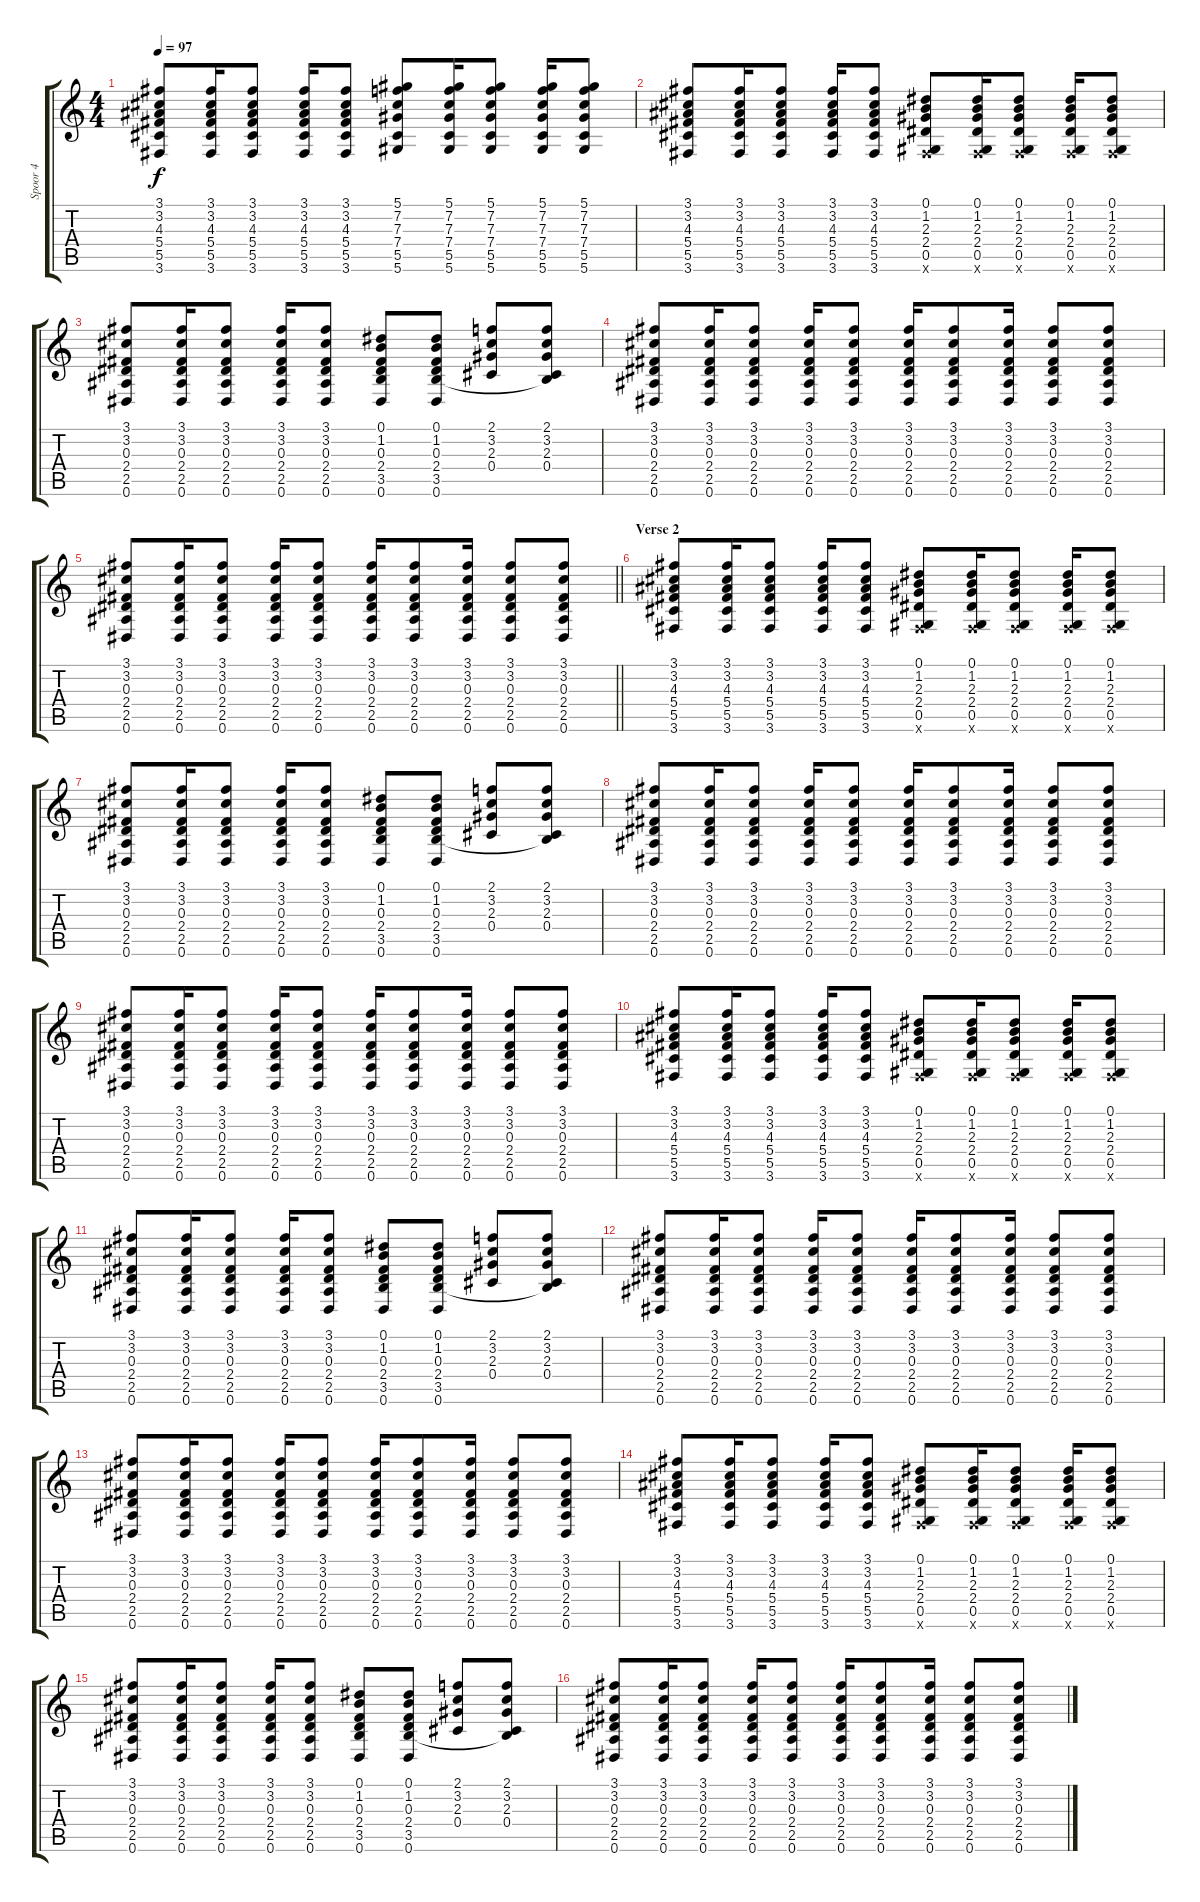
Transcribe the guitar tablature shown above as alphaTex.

\track ("Spoor 4" "Spoor 4") {instrument acousticguitarsteel}
\staff {score tabs}
\tuning (Eb4 Bb3 Gb3 Db3 Ab2 Eb2) {hide}
\ts (4 4)
\tempo 97
\clef g2
\ks c
(3.1 3.2 4.3 5.4 5.5 3.6).8{dy f} (3.1 3.2 4.3 5.4 5.5 3.6).16 (3.1 3.2 4.3 5.4 5.5 3.6).8 (3.1 3.2 4.3 5.4 5.5 3.6).16 (3.1 3.2 4.3 5.4 5.5 3.6).8 (5.1 7.2 7.3 7.4 5.5 5.6).8 (5.1 7.2 7.3 7.4 5.5 5.6).16 (5.1 7.2 7.3 7.4 5.5 5.6).8 (5.1 7.2 7.3 7.4 5.5 5.6).16 (5.1 7.2 7.3 7.4 5.5 5.6).8 |
(3.1 3.2 4.3 5.4 5.5 3.6).8 (3.1 3.2 4.3 5.4 5.5 3.6).16 (3.1 3.2 4.3 5.4 5.5 3.6).8 (3.1 3.2 4.3 5.4 5.5 3.6).16 (3.1 3.2 4.3 5.4 5.5 3.6).8 (0.1 1.2 2.3 2.4 0.5 3.6{x}).8 (0.1 1.2 2.3 2.4 0.5 3.6{x}).16 (0.1 1.2 2.3 2.4 0.5 3.6{x}).8 (0.1 1.2 2.3 2.4 0.5 3.6{x}).16 (0.1 1.2 2.3 2.4 0.5 3.6{x}).8 |
(3.1 3.2 0.3 2.4 2.5 0.6).8 (3.1 3.2 0.3 2.4 2.5 0.6).16 (3.1 3.2 0.3 2.4 2.5 0.6).8 (3.1 3.2 0.3 2.4 2.5 0.6).16 (3.1 3.2 0.3 2.4 2.5 0.6).8 (0.1 1.2 0.3 2.4 3.5 0.6).8 (0.1 1.2 0.3 2.4 3.5 0.6).8 (2.1 3.2 2.3 0.4).8 (2.1 3.2 2.3 0.4 3.5{t}).8 |
(3.1 3.2 0.3 2.4 2.5 0.6).8 (3.1 3.2 0.3 2.4 2.5 0.6).16 (3.1 3.2 0.3 2.4 2.5 0.6).8 (3.1 3.2 0.3 2.4 2.5 0.6).16 (3.1 3.2 0.3 2.4 2.5 0.6).8 (3.1 3.2 0.3 2.4 2.5 0.6).16 (3.1 3.2 0.3 2.4 2.5 0.6).8 (3.1 3.2 0.3 2.4 2.5 0.6).16 (3.1 3.2 0.3 2.4 2.5 0.6).8 (3.1 3.2 0.3 2.4 2.5 0.6).8 |
\barLineRight lightlight
(3.1 3.2 0.3 2.4 2.5 0.6).8 (3.1 3.2 0.3 2.4 2.5 0.6).16 (3.1 3.2 0.3 2.4 2.5 0.6).8 (3.1 3.2 0.3 2.4 2.5 0.6).16 (3.1 3.2 0.3 2.4 2.5 0.6).8 (3.1 3.2 0.3 2.4 2.5 0.6).16 (3.1 3.2 0.3 2.4 2.5 0.6).8 (3.1 3.2 0.3 2.4 2.5 0.6).16 (3.1 3.2 0.3 2.4 2.5 0.6).8 (3.1 3.2 0.3 2.4 2.5 0.6).8 |
\section ("" "Verse 2")
(3.1 3.2 4.3 5.4 5.5 3.6).8 (3.1 3.2 4.3 5.4 5.5 3.6).16 (3.1 3.2 4.3 5.4 5.5 3.6).8 (3.1 3.2 4.3 5.4 5.5 3.6).16 (3.1 3.2 4.3 5.4 5.5 3.6).8 (0.1 1.2 2.3 2.4 0.5 3.6{x}).8 (0.1 1.2 2.3 2.4 0.5 3.6{x}).16 (0.1 1.2 2.3 2.4 0.5 3.6{x}).8 (0.1 1.2 2.3 2.4 0.5 3.6{x}).16 (0.1 1.2 2.3 2.4 0.5 3.6{x}).8 |
(3.1 3.2 0.3 2.4 2.5 0.6).8 (3.1 3.2 0.3 2.4 2.5 0.6).16 (3.1 3.2 0.3 2.4 2.5 0.6).8 (3.1 3.2 0.3 2.4 2.5 0.6).16 (3.1 3.2 0.3 2.4 2.5 0.6).8 (0.1 1.2 0.3 2.4 3.5 0.6).8 (0.1 1.2 0.3 2.4 3.5 0.6).8 (2.1 3.2 2.3 0.4).8 (2.1 3.2 2.3 0.4 3.5{t}).8 |
(3.1 3.2 0.3 2.4 2.5 0.6).8 (3.1 3.2 0.3 2.4 2.5 0.6).16 (3.1 3.2 0.3 2.4 2.5 0.6).8 (3.1 3.2 0.3 2.4 2.5 0.6).16 (3.1 3.2 0.3 2.4 2.5 0.6).8 (3.1 3.2 0.3 2.4 2.5 0.6).16 (3.1 3.2 0.3 2.4 2.5 0.6).8 (3.1 3.2 0.3 2.4 2.5 0.6).16 (3.1 3.2 0.3 2.4 2.5 0.6).8 (3.1 3.2 0.3 2.4 2.5 0.6).8 |
(3.1 3.2 0.3 2.4 2.5 0.6).8 (3.1 3.2 0.3 2.4 2.5 0.6).16 (3.1 3.2 0.3 2.4 2.5 0.6).8 (3.1 3.2 0.3 2.4 2.5 0.6).16 (3.1 3.2 0.3 2.4 2.5 0.6).8 (3.1 3.2 0.3 2.4 2.5 0.6).16 (3.1 3.2 0.3 2.4 2.5 0.6).8 (3.1 3.2 0.3 2.4 2.5 0.6).16 (3.1 3.2 0.3 2.4 2.5 0.6).8 (3.1 3.2 0.3 2.4 2.5 0.6).8 |
(3.1 3.2 4.3 5.4 5.5 3.6).8 (3.1 3.2 4.3 5.4 5.5 3.6).16 (3.1 3.2 4.3 5.4 5.5 3.6).8 (3.1 3.2 4.3 5.4 5.5 3.6).16 (3.1 3.2 4.3 5.4 5.5 3.6).8 (0.1 1.2 2.3 2.4 0.5 3.6{x}).8 (0.1 1.2 2.3 2.4 0.5 3.6{x}).16 (0.1 1.2 2.3 2.4 0.5 3.6{x}).8 (0.1 1.2 2.3 2.4 0.5 3.6{x}).16 (0.1 1.2 2.3 2.4 0.5 3.6{x}).8 |
(3.1 3.2 0.3 2.4 2.5 0.6).8 (3.1 3.2 0.3 2.4 2.5 0.6).16 (3.1 3.2 0.3 2.4 2.5 0.6).8 (3.1 3.2 0.3 2.4 2.5 0.6).16 (3.1 3.2 0.3 2.4 2.5 0.6).8 (0.1 1.2 0.3 2.4 3.5 0.6).8 (0.1 1.2 0.3 2.4 3.5 0.6).8 (2.1 3.2 2.3 0.4).8 (2.1 3.2 2.3 0.4 3.5{t}).8 |
(3.1 3.2 0.3 2.4 2.5 0.6).8 (3.1 3.2 0.3 2.4 2.5 0.6).16 (3.1 3.2 0.3 2.4 2.5 0.6).8 (3.1 3.2 0.3 2.4 2.5 0.6).16 (3.1 3.2 0.3 2.4 2.5 0.6).8 (3.1 3.2 0.3 2.4 2.5 0.6).16 (3.1 3.2 0.3 2.4 2.5 0.6).8 (3.1 3.2 0.3 2.4 2.5 0.6).16 (3.1 3.2 0.3 2.4 2.5 0.6).8 (3.1 3.2 0.3 2.4 2.5 0.6).8 |
(3.1 3.2 0.3 2.4 2.5 0.6).8 (3.1 3.2 0.3 2.4 2.5 0.6).16 (3.1 3.2 0.3 2.4 2.5 0.6).8 (3.1 3.2 0.3 2.4 2.5 0.6).16 (3.1 3.2 0.3 2.4 2.5 0.6).8 (3.1 3.2 0.3 2.4 2.5 0.6).16 (3.1 3.2 0.3 2.4 2.5 0.6).8 (3.1 3.2 0.3 2.4 2.5 0.6).16 (3.1 3.2 0.3 2.4 2.5 0.6).8 (3.1 3.2 0.3 2.4 2.5 0.6).8 |
(3.1 3.2 4.3 5.4 5.5 3.6).8 (3.1 3.2 4.3 5.4 5.5 3.6).16 (3.1 3.2 4.3 5.4 5.5 3.6).8 (3.1 3.2 4.3 5.4 5.5 3.6).16 (3.1 3.2 4.3 5.4 5.5 3.6).8 (0.1 1.2 2.3 2.4 0.5 3.6{x}).8 (0.1 1.2 2.3 2.4 0.5 3.6{x}).16 (0.1 1.2 2.3 2.4 0.5 3.6{x}).8 (0.1 1.2 2.3 2.4 0.5 3.6{x}).16 (0.1 1.2 2.3 2.4 0.5 3.6{x}).8 |
(3.1 3.2 0.3 2.4 2.5 0.6).8 (3.1 3.2 0.3 2.4 2.5 0.6).16 (3.1 3.2 0.3 2.4 2.5 0.6).8 (3.1 3.2 0.3 2.4 2.5 0.6).16 (3.1 3.2 0.3 2.4 2.5 0.6).8 (0.1 1.2 0.3 2.4 3.5 0.6).8 (0.1 1.2 0.3 2.4 3.5 0.6).8 (2.1 3.2 2.3 0.4).8 (2.1 3.2 2.3 0.4 3.5{t}).8 |
(3.1 3.2 0.3 2.4 2.5 0.6).8 (3.1 3.2 0.3 2.4 2.5 0.6).16 (3.1 3.2 0.3 2.4 2.5 0.6).8 (3.1 3.2 0.3 2.4 2.5 0.6).16 (3.1 3.2 0.3 2.4 2.5 0.6).8 (3.1 3.2 0.3 2.4 2.5 0.6).16 (3.1 3.2 0.3 2.4 2.5 0.6).8 (3.1 3.2 0.3 2.4 2.5 0.6).16 (3.1 3.2 0.3 2.4 2.5 0.6).8 (3.1 3.2 0.3 2.4 2.5 0.6).8
